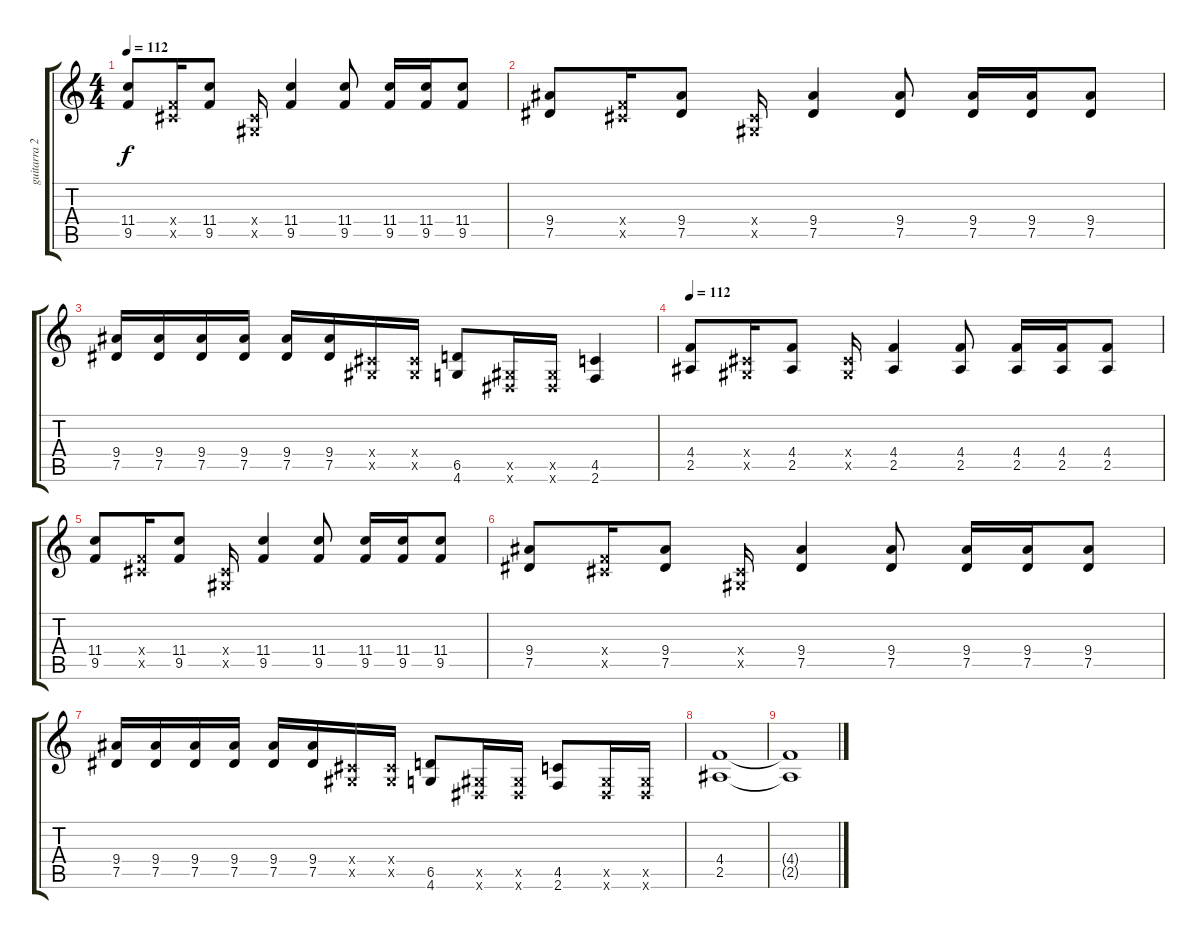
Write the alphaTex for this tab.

\track ("guitarra 2" "guitarra 2") {instrument distortionguitar}
\staff {score tabs}
\tuning (Eb4 Bb3 Gb3 Db3 Ab2 Eb2) {hide}
\ts (4 4)
\tempo 112
\clef g2
\ks c
(11.4 9.5).8{dy f} (0.4{x} 9.5{x}).16 (11.4 9.5).8 (0.4{x} 0.5{x}).16 (11.4 9.5).4 (11.4 9.5).8 (11.4 9.5).16 (11.4 9.5).16 (11.4 9.5).8 |
(9.4 7.5).8 (0.4{x} 9.5{x}).16 (9.4 7.5).8 (0.4{x} 0.5{x}).16 (9.4 7.5).4 (9.4 7.5).8 (9.4 7.5).16 (9.4 7.5).16 (9.4 7.5).8 |
(9.4 7.5).16 (9.4 7.5).16 (9.4 7.5).16 (9.4 7.5).16 (9.4 7.5).16 (9.4 7.5).16 (0.4{x} 0.5{x}).16 (0.4{x} 0.5{x}).16 (6.5 4.6).8 (0.5{x} 0.6{x}).16 (0.5{x} 0.6{x}).16 (4.5 2.6).4 |
\tempo 112
(4.4 2.5).8{volume 10 instrument distortionguitar} (0.4{x} 0.5{x}).16 (4.4 2.5).8 (0.4{x} 0.5{x}).16 (4.4 2.5).4 (4.4 2.5).8 (4.4 2.5).16 (4.4 2.5).16 (4.4 2.5).8 |
(11.4 9.5).8 (0.4{x} 9.5{x}).16 (11.4 9.5).8 (0.4{x} 0.5{x}).16 (11.4 9.5).4 (11.4 9.5).8 (11.4 9.5).16 (11.4 9.5).16 (11.4 9.5).8 |
(9.4 7.5).8 (0.4{x} 9.5{x}).16 (9.4 7.5).8 (0.4{x} 0.5{x}).16 (9.4 7.5).4 (9.4 7.5).8 (9.4 7.5).16 (9.4 7.5).16 (9.4 7.5).8 |
(9.4 7.5).16 (9.4 7.5).16 (9.4 7.5).16 (9.4 7.5).16 (9.4 7.5).16 (9.4 7.5).16 (0.4{x} 0.5{x}).16 (0.4{x} 0.5{x}).16 (6.5 4.6).8 (0.5{x} 0.6{x}).16 (0.5{x} 0.6{x}).16 (4.5 2.6).8 (0.5{x} 0.6{x}).16 (0.5{x} 0.6{x}).16 |
(4.4 2.5).1 |
(4.4{t} 2.5{t}).1
